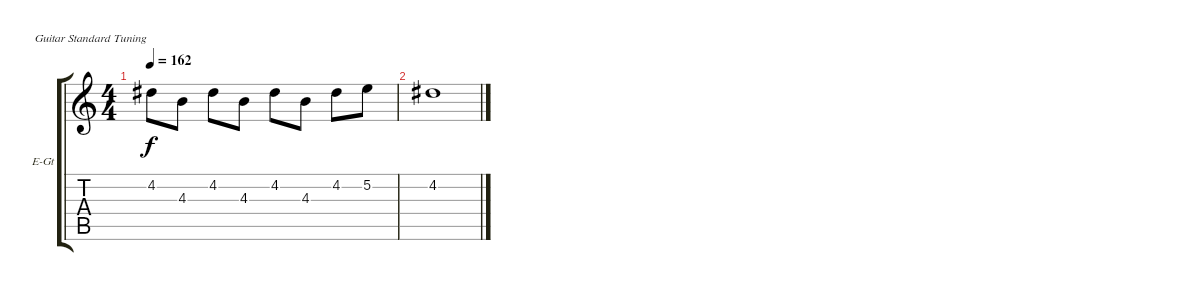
\defaultSystemsLayout 4
\bracketExtendMode groupsimilarinstruments
\firstSystemTrackNameOrientation horizontal
\otherSystemsTrackNameOrientation horizontal
\track ("Clean Guitar" "E-Gt") {instrument electricguitarclean}
\staff {score tabs}
\tuning (E4 B3 G3 D3 A2 E2)
\ts (4 4)
\tempo 162
\clef g2
\ks c
4.2.8{dy f} 4.3.8 4.2.8 4.3.8 4.2.8 4.3.8 4.2.8 5.2.8 |
4.2.1
